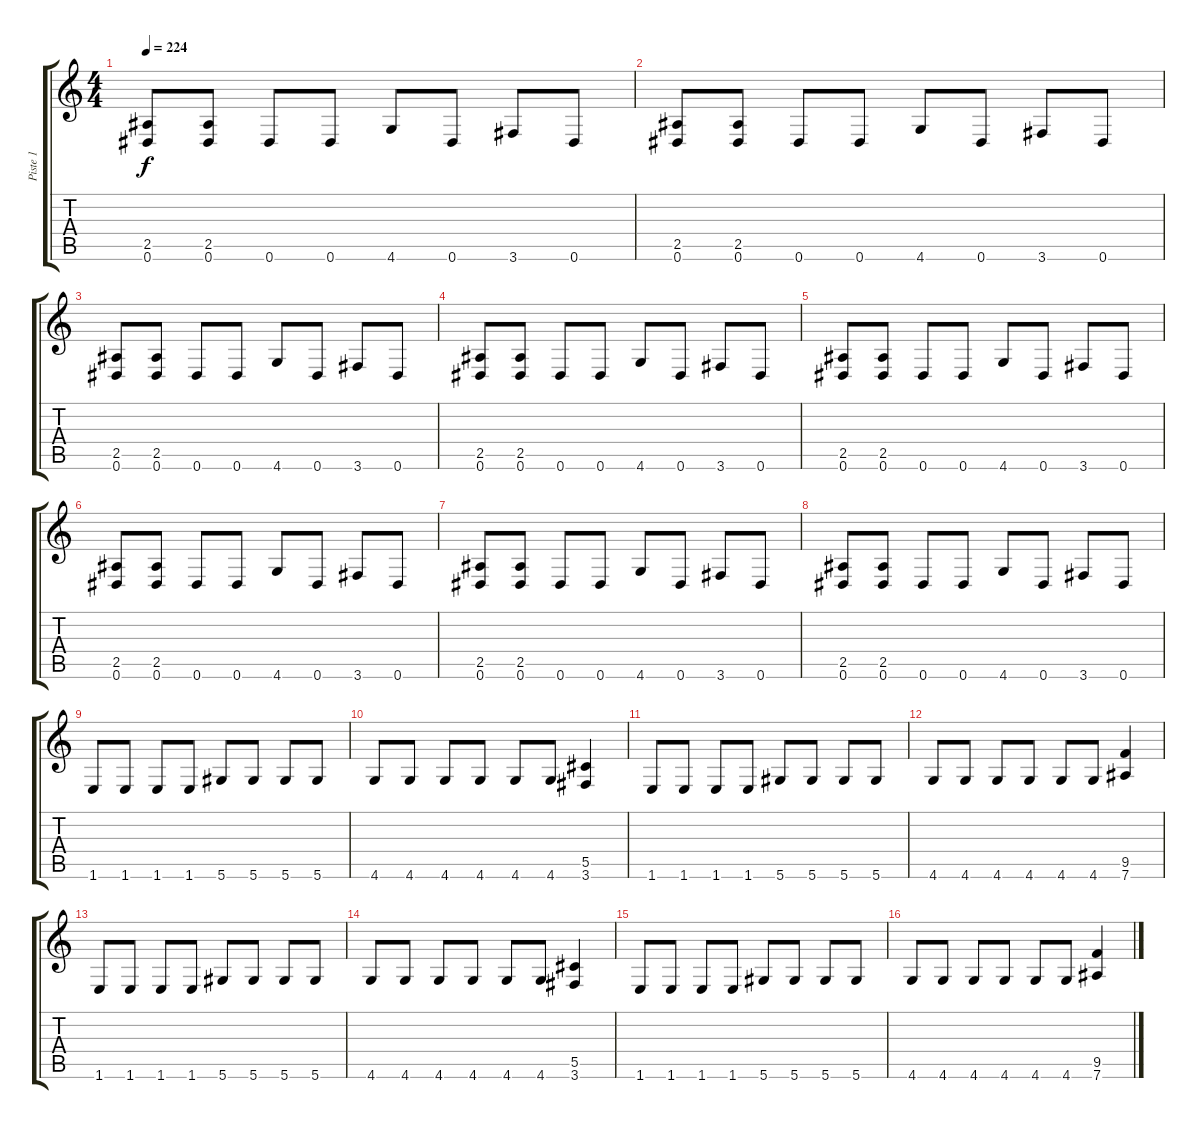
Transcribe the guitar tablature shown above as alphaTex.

\track ("Piste 1" "Piste 1") {instrument distortionguitar}
\staff {score tabs}
\tuning (Eb4 Bb3 Gb3 Db3 Ab2 Eb2) {hide}
\ts (4 4)
\tempo 224
\clef g2
\ks c
(2.5 0.6).8{dy f} (2.5 0.6).8 0.6.8 0.6.8 4.6.8 0.6.8 3.6.8 0.6.8 |
(2.5 0.6).8 (2.5 0.6).8 0.6.8 0.6.8 4.6.8 0.6.8 3.6.8 0.6.8 |
(2.5 0.6).8 (2.5 0.6).8 0.6.8 0.6.8 4.6.8 0.6.8 3.6.8 0.6.8 |
(2.5 0.6).8 (2.5 0.6).8 0.6.8 0.6.8 4.6.8 0.6.8 3.6.8 0.6.8 |
(2.5 0.6).8 (2.5 0.6).8 0.6.8 0.6.8 4.6.8 0.6.8 3.6.8 0.6.8 |
(2.5 0.6).8 (2.5 0.6).8 0.6.8 0.6.8 4.6.8 0.6.8 3.6.8 0.6.8 |
(2.5 0.6).8 (2.5 0.6).8 0.6.8 0.6.8 4.6.8 0.6.8 3.6.8 0.6.8 |
(2.5 0.6).8 (2.5 0.6).8 0.6.8 0.6.8 4.6.8 0.6.8 3.6.8 0.6.8 |
1.6.8 1.6.8 1.6.8 1.6.8 5.6.8 5.6.8 5.6.8 5.6.8 |
4.6.8 4.6.8 4.6.8 4.6.8 4.6.8 4.6.8 (5.5 3.6).4 |
1.6.8 1.6.8 1.6.8 1.6.8 5.6.8 5.6.8 5.6.8 5.6.8 |
4.6.8 4.6.8 4.6.8 4.6.8 4.6.8 4.6.8 (9.5 7.6).4 |
1.6.8 1.6.8 1.6.8 1.6.8 5.6.8 5.6.8 5.6.8 5.6.8 |
4.6.8 4.6.8 4.6.8 4.6.8 4.6.8 4.6.8 (5.5 3.6).4 |
1.6.8 1.6.8 1.6.8 1.6.8 5.6.8 5.6.8 5.6.8 5.6.8 |
4.6.8 4.6.8 4.6.8 4.6.8 4.6.8 4.6.8 (9.5 7.6).4
